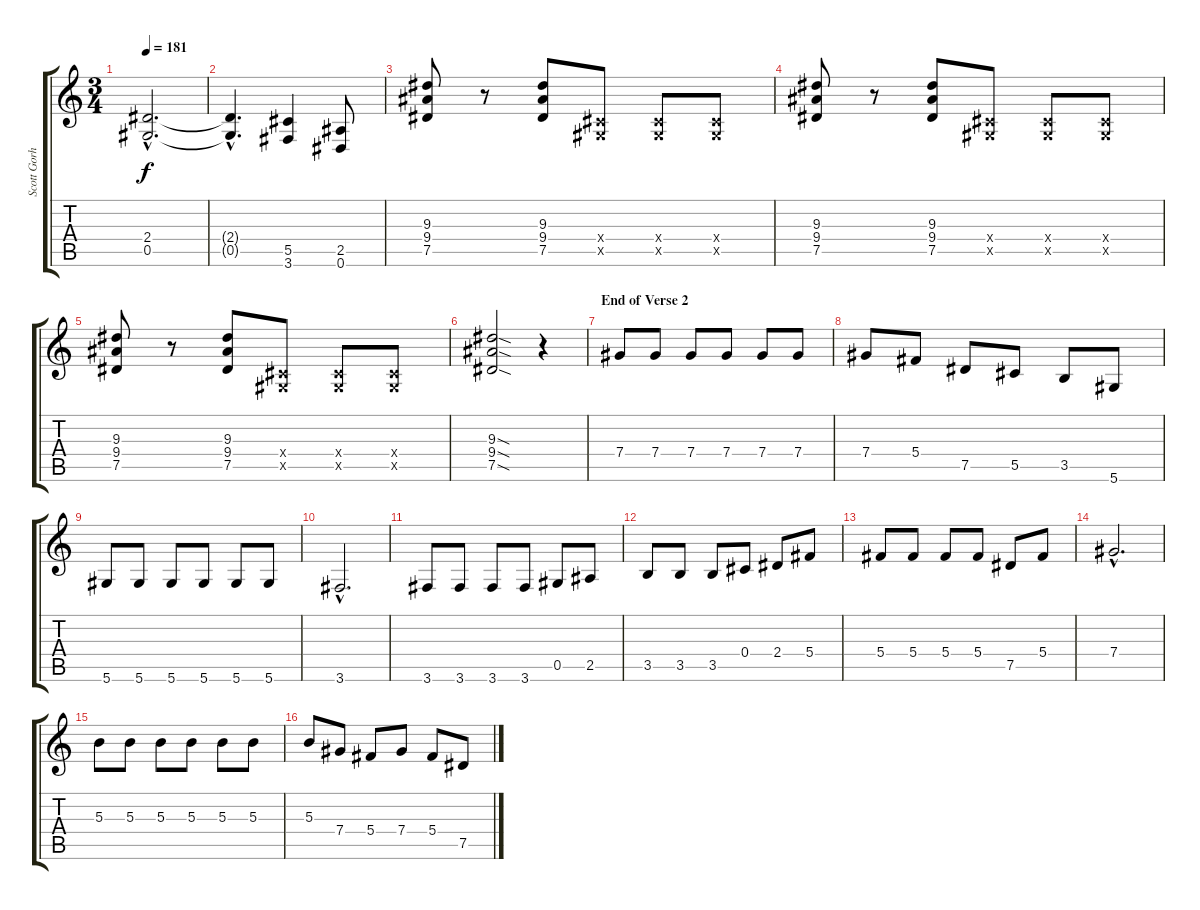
\track ("Scott Gorham" "Scott Gorh") {instrument distortionguitar}
\staff {score tabs}
\tuning (Eb4 Bb3 Gb3 Db3 Ab2 Eb2) {hide}
\ts (3 4)
\tempo 181
\clef g2
\ks c
(2.4{hac} 0.5{hac}).2{d dy f} |
(2.4{hac t} 0.5{hac t}).4{d} (5.5 3.6).4 (2.5 0.6).8 |
(9.3 9.4 7.5).8 r.8 (9.3 9.4 7.5).8 (0.4{x} 0.5{x}).8 (0.4{x} 0.5{x}).8 (0.4{x} 0.5{x}).8 |
(9.3 9.4 7.5).8 r.8 (9.3 9.4 7.5).8 (0.4{x} 0.5{x}).8 (0.4{x} 0.5{x}).8 (0.4{x} 0.5{x}).8 |
(9.3 9.4 7.5).8 r.8 (9.3 9.4 7.5).8 (0.4{x} 0.5{x}).8 (0.4{x} 0.5{x}).8 (0.4{x} 0.5{x}).8 |
(9.3{sod} 9.4{sod} 7.5{sod}).2 r.4 |
\section ("" "End of Verse 2")
7.4.8 7.4.8 7.4.8 7.4.8 7.4.8 7.4.8 |
7.4.8 5.4.8 7.5.8 5.5.8 3.5.8 5.6.8 |
5.6.8 5.6.8 5.6.8 5.6.8 5.6.8 5.6.8 |
3.6{hac}.2{d} |
3.6.8 3.6.8 3.6.8 3.6.8 0.5.8 2.5.8 |
3.5.8 3.5.8 3.5.8 0.4.8 2.4.8 5.4.8 |
5.4.8 5.4.8 5.4.8 5.4.8 7.5.8 5.4.8 |
7.4{hac}.2{d} |
5.3.8 5.3.8 5.3.8 5.3.8 5.3.8 5.3.8 |
5.3.8 7.4.8 5.4.8 7.4.8 5.4.8 7.5.8
